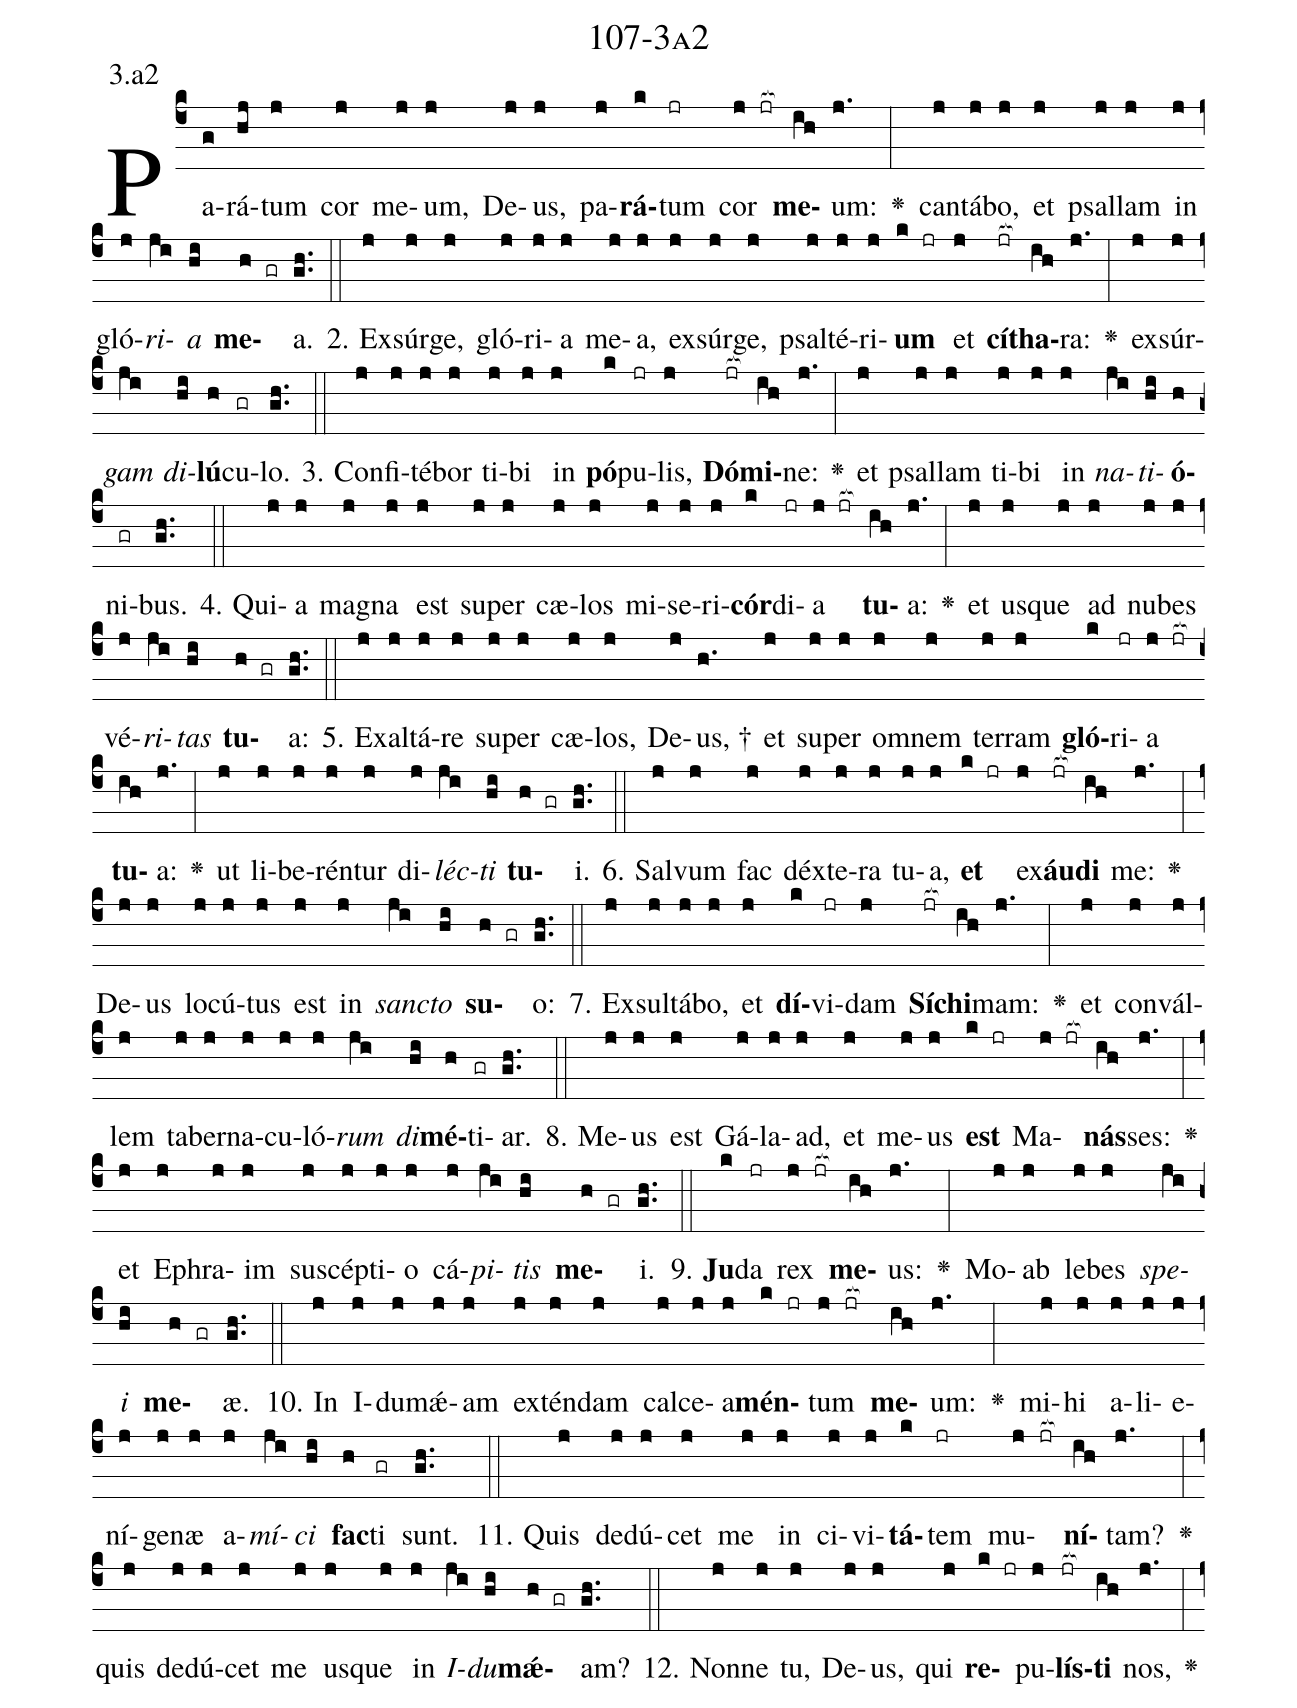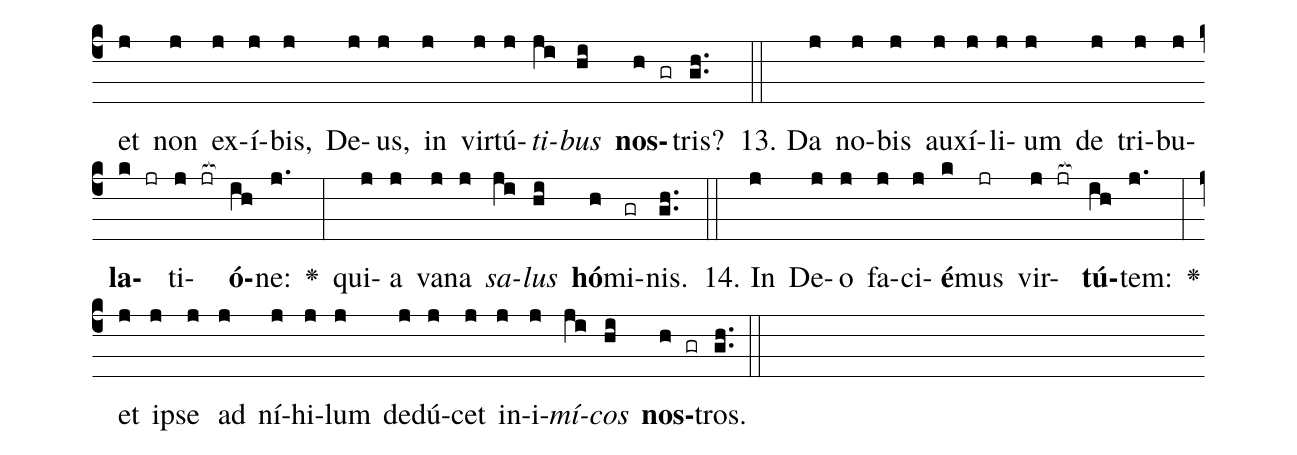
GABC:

name: 107-3a2;
annotation: 3.a2;
%%
(c4)Pa(g)rá(hj)tum(j) cor(j) me(j)um,(j) De(j)us,(j) pa(j)<b>rá</b>(k)tum(jr) cor(j jr[ocb:1{]) <b>me</b>(ih[ocb:0}])um:(j.) <v>\greheightstar</v>(:) can(j)tá(j)bo,(j) et(j) psal(j)lam(j) in(j) gló(j)<i>ri</i>(ji)<i>a</i>(hi) <b>me</b>(h gr)a.(gh..) (::)
2. Ex(j)súr(j)ge,(j) gló(j)ri(j)a(j) me(j)a,(j) ex(j)súr(j)ge,(j) psal(j)té(j)ri(j)<b>um</b>(k jr) et(j) <b>cí</b>(jr[ocb:1{])<b>tha</b>(ih[ocb:0}])ra:(j.) <v>\greheightstar</v>(:) ex(j)súr(j)<i>gam</i>(ji) <i>di</i>(hi)<b>lú</b>(h)cu(gr)lo.(gh..) (::)
3. Con(j)fi(j)té(j)bor(j) ti(j)bi(j) in(j) <b>pó</b>(k)pu(jr)lis,(j) <b>Dó</b>(jr[ocb:1{])<b>mi</b>(ih[ocb:0}])ne:(j.) <v>\greheightstar</v>(:) et(j) psal(j)lam(j) ti(j)bi(j) in(j) <i>na</i>(ji)<i>ti</i>(hi)<b>ó</b>(h)ni(gr)bus.(gh..) (::)
4. Qui(j)a(j) ma(j)gna(j) est(j) su(j)per(j) cæ(j)los(j) mi(j)se(j)ri(j)<b>cór</b>(k)di(jr)a(j jr[ocb:1{]) <b>tu</b>(ih[ocb:0}])a:(j.) <v>\greheightstar</v>(:) et(j) us(j)que(j) ad(j) nu(j)bes(j) vé(j)<i>ri</i>(ji)<i>tas</i>(hi) <b>tu</b>(h gr)a:(gh..) (::)
5. Ex(j)al(j)tá(j)re(j) su(j)per(j) cæ(j)los,(j) De(j)us, †(h.) et(j) su(j)per(j) om(j)nem(j) ter(j)ram(j) <b>gló</b>(k)ri(jr)a(j jr[ocb:1{]) <b>tu</b>(ih[ocb:0}])a:(j.) <v>\greheightstar</v>(:) ut(j) li(j)be(j)rén(j)tur(j) di(j)<i>léc</i>(ji)<i>ti</i>(hi) <b>tu</b>(h gr)i.(gh..) (::)
6. Sal(j)vum(j) fac(j) déx(j)te(j)ra(j) tu(j)a,(j) <b>et</b>(k jr) ex(j)<b>áu</b>(jr[ocb:1{])<b>di</b>(ih[ocb:0}]) me:(j.) <v>\greheightstar</v>(:) De(j)us(j) lo(j)cú(j)tus(j) est(j) in(j) <i>sanc</i>(ji)<i>to</i>(hi) <b>su</b>(h gr)o:(gh..) (::)
7. Ex(j)sul(j)tá(j)bo,(j) et(j) <b>dí</b>(k)vi(jr)dam(j) <b>Sí</b>(jr[ocb:1{])<b>chi</b>(ih[ocb:0}])mam:(j.) <v>\greheightstar</v>(:) et(j) con(j)vál(j)lem(j) ta(j)ber(j)na(j)cu(j)ló(j)<i>rum</i>(ji) <i>di</i>(hi)<b>mé</b>(h)ti(gr)ar.(gh..) (::)
8. Me(j)us(j) est(j) Gá(j)la(j)ad,(j) et(j) me(j)us(j) <b>est</b>(k jr) Ma(j jr[ocb:1{])<b>nás</b>(ih[ocb:0}])ses:(j.) <v>\greheightstar</v>(:) et(j) E(j)phra(j)im(j) su(j)scép(j)ti(j)o(j) cá(j)<i>pi</i>(ji)<i>tis</i>(hi) <b>me</b>(h gr)i.(gh..) (::)
9. <b>Ju</b>(k)da(jr) rex(j jr[ocb:1{]) <b>me</b>(ih[ocb:0}])us:(j.) <v>\greheightstar</v>(:) Mo(j)ab(j) le(j)bes(j) <i>spe</i>(ji)<i>i</i>(hi) <b>me</b>(h gr)æ.(gh..) (::)
10. In(j) I(j)du(j)mǽ(j)am(j) ex(j)tén(j)dam(j) cal(j)ce(j)a(j)<b>mén</b>(k jr)tum(j jr[ocb:1{]) <b>me</b>(ih[ocb:0}])um:(j.) <v>\greheightstar</v>(:) mi(j)hi(j) a(j)li(j)e(j)ní(j)ge(j)næ(j) a(j)<i>mí</i>(ji)<i>ci</i>(hi) <b>fac</b>(h)ti(gr) sunt.(gh..) (::)
11. Quis(j) de(j)dú(j)cet(j) me(j) in(j) ci(j)vi(j)<b>tá</b>(k)tem(jr) mu(j jr[ocb:1{])<b>ní</b>(ih[ocb:0}])tam?(j.) <v>\greheightstar</v>(:) quis(j) de(j)dú(j)cet(j) me(j) us(j)que(j) in(j) <i>I</i>(ji)<i>du</i>(hi)<b>mǽ</b>(h gr)am?(gh..) (::)
12. Non(j)ne(j) tu,(j) De(j)us,(j) qui(j) <b>re</b>(k jr)pu(j)<b>lís</b>(jr[ocb:1{])<b>ti</b>(ih[ocb:0}]) nos,(j.) <v>\greheightstar</v>(:) et(j) non(j) ex(j)í(j)bis,(j) De(j)us,(j) in(j) vir(j)tú(j)<i>ti</i>(ji)<i>bus</i>(hi) <b>nos</b>(h gr)tris?(gh..) (::)
13. Da(j) no(j)bis(j) au(j)xí(j)li(j)um(j) de(j) tri(j)bu(j)<b>la</b>(k jr)ti(j jr[ocb:1{])<b>ó</b>(ih[ocb:0}])ne:(j.) <v>\greheightstar</v>(:) qui(j)a(j) va(j)na(j) <i>sa</i>(ji)<i>lus</i>(hi) <b>hó</b>(h)mi(gr)nis.(gh..) (::)
14. In(j) De(j)o(j) fa(j)ci(j)<b>é</b>(k)mus(jr) vir(j jr[ocb:1{])<b>tú</b>(ih[ocb:0}])tem:(j.) <v>\greheightstar</v>(:) et(j) ip(j)se(j) ad(j) ní(j)hi(j)lum(j) de(j)dú(j)cet(j) in(j)i(j)<i>mí</i>(ji)<i>cos</i>(hi) <b>nos</b>(h gr)tros.(gh..) (::)
